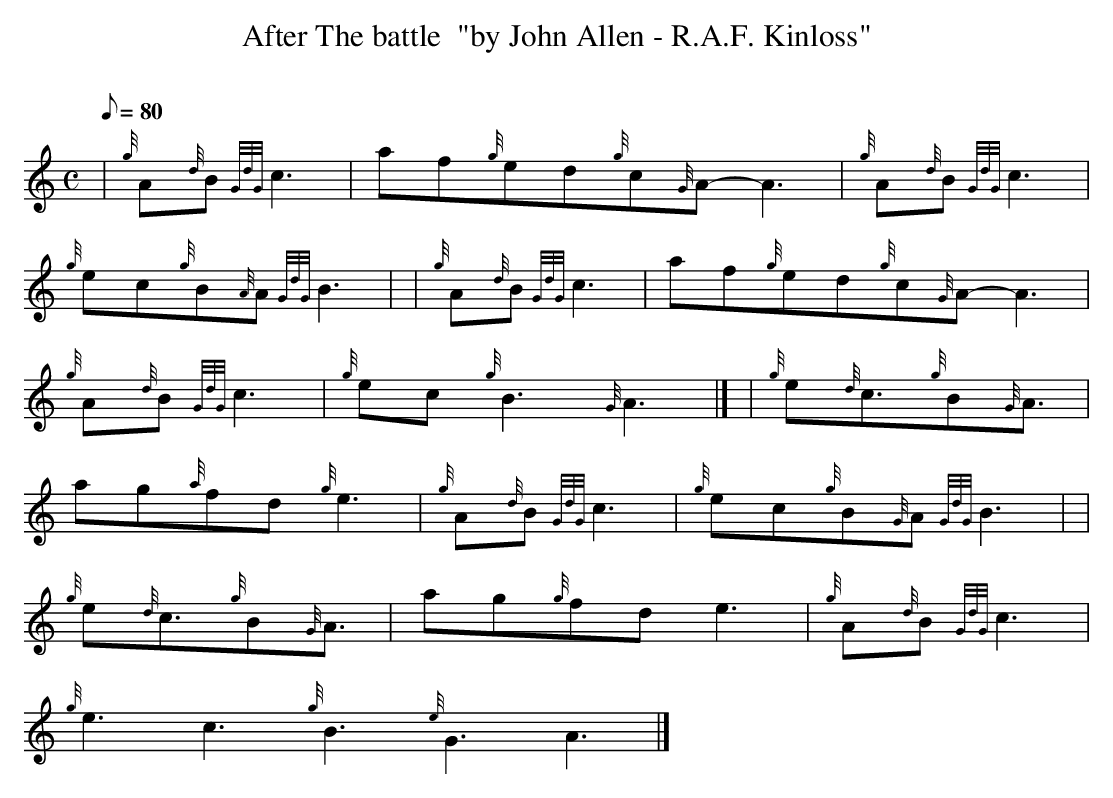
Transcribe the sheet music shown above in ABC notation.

X:1
T:After The battle  "by John Allen - R.A.F. Kinloss"
M:C
L:1/8
Q:80
C:
K:HP
| {g}A{d}B{GdG}c3 | \
af{g}ed{g}c{G}A-A3 | \
{g}A{d}B{GdG}c3 |
{g}ec{g}B{A}A{GdG}B3 | | \
{g}A{d}B{GdG}c3 | \
af{g}ed{g}c{G}A-A3 |
{g}A{d}B{GdG}c3 | \
{g}ec{g}B3{G}A3|]  | \
{g}e{d}c3/2{g}B{G}A3/2 |
ag{a}fd{g}e3 | \
{g}A{d}B{GdG}c3 | \
{g}ec{g}B{G}A{GdG}B3| |
{g}e{d}c3/2{g}B{G}A3/2 | \
ag{g}fde3 | \
{g}A{d}B{GdG}c3 |
{g}e3c3{g}B3{e}G3A3|]
